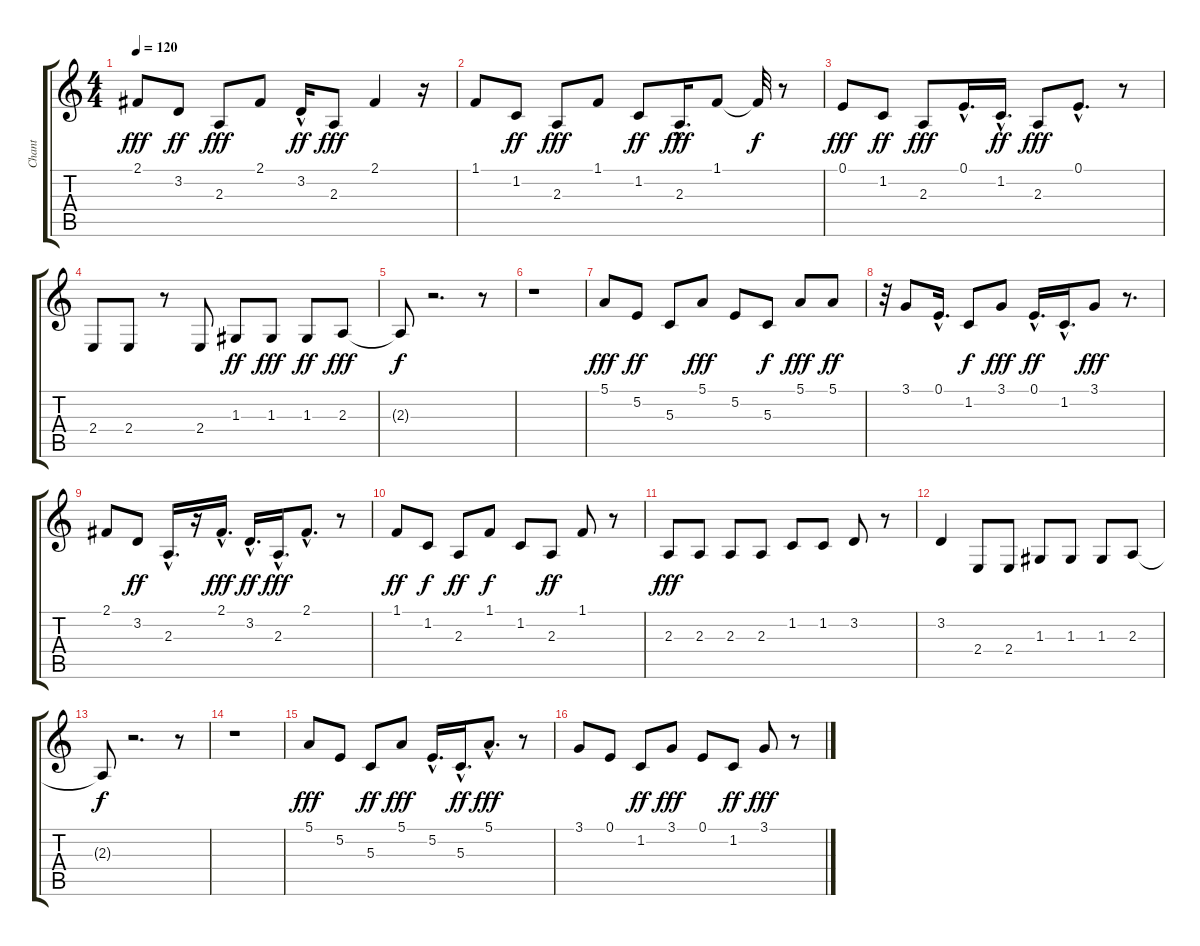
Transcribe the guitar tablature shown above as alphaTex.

\track ("Chant" "Chant") {instrument clarinet}
\staff {score tabs}
\tuning (E4 B3 G3 D3 A2 E2) {hide}
\ts (4 4)
\tempo 120
\clef g2
\ks c
2.1.8{dy fff} 3.2.8{dy ff} 2.3.8{dy fff} 2.1.8 3.2{hac}.16{dy ff} 2.3.8{dy fff} 2.1.4 r.16 |
1.1.8 1.2.8{dy ff} 2.3.8{dy fff} 1.1.8 1.2.8{dy ff} 2.3{hac}.16{d dy fff} 1.1.8 1.1{t}.32{dy f} r.8 |
0.1.8{dy fff} 1.2.8{dy ff} 2.3.8{dy fff} 0.1{hac}.16{d} 1.2{hac}.16{d dy ff} 2.3.8{dy fff} 0.1{hac}.8{d} r.8 |
2.4.8 2.4.8 r.8 2.4.8 1.3.8{dy ff} 1.3.8{dy fff} 1.3.8{dy ff} 2.3.8{dy fff} |
2.3{t}.8{dy f} r.2{d} r.8 |
r.1 |
5.1.8{dy fff} 5.2.8{dy ff} 5.3.8 5.1.8{dy fff} 5.2.8 5.3.8{dy f} 5.1.8{dy fff} 5.1.8{dy ff} |
r.32 3.1.8 0.1{hac}.16{d} 1.2.8{dy f} 3.1.8{dy fff} 0.1{hac}.16{d dy ff} 1.2{hac}.16{d} 3.1.8{dy fff} r.8{d} |
2.1.8 3.2.8{dy ff} 2.3{hac}.16{d} r.16 2.1{hac}.16{d dy fff} 3.2{hac}.16{d dy ff} 2.3{hac}.16{d dy fff} 2.1{hac}.8{d} r.8 |
1.1.8{dy ff} 1.2.8{dy f} 2.3.8{dy ff} 1.1.8{dy f} 1.2.8 2.3.8{dy ff} 1.1.8 r.8 |
2.3.8{dy fff} 2.3.8 2.3.8 2.3.8 1.2.8 1.2.8 3.2.8 r.8 |
3.2.4 2.4.8 2.4.8 1.3.8 1.3.8 1.3.8 2.3.8 |
2.3{t}.8{dy f} r.2{d} r.8 |
r.1 |
5.1.8{dy fff} 5.2.8 5.3.8{dy ff} 5.1.8{dy fff} 5.2{hac}.16{d} 5.3{hac}.16{d dy ff} 5.1{hac}.8{d dy fff} r.8 |
3.1.8 0.1.8 1.2.8{dy ff} 3.1.8{dy fff} 0.1.8 1.2.8{dy ff} 3.1.8{dy fff} r.8
